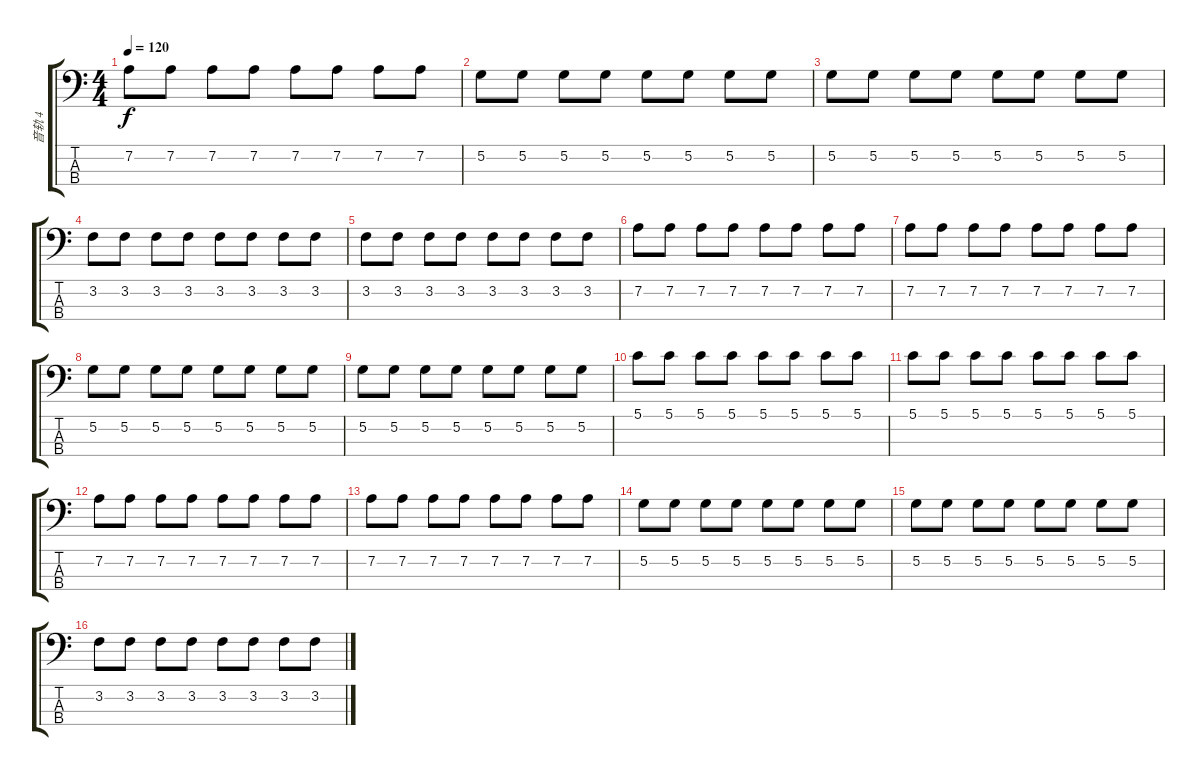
\track ("音轨 4" "音轨 4") {instrument electricbassfinger}
\staff {score tabs}
\tuning (G2 D2 A1 E1) {hide}
\ts (4 4)
\tempo 120
\clef f4
\ks c
7.2.8{dy f} 7.2.8 7.2.8 7.2.8 7.2.8 7.2.8 7.2.8 7.2.8 |
5.2.8 5.2.8 5.2.8 5.2.8 5.2.8 5.2.8 5.2.8 5.2.8 |
5.2.8 5.2.8 5.2.8 5.2.8 5.2.8 5.2.8 5.2.8 5.2.8 |
3.2.8 3.2.8 3.2.8 3.2.8 3.2.8 3.2.8 3.2.8 3.2.8 |
3.2.8 3.2.8 3.2.8 3.2.8 3.2.8 3.2.8 3.2.8 3.2.8 |
7.2.8 7.2.8 7.2.8 7.2.8 7.2.8 7.2.8 7.2.8 7.2.8 |
7.2.8 7.2.8 7.2.8 7.2.8 7.2.8 7.2.8 7.2.8 7.2.8 |
5.2.8 5.2.8 5.2.8 5.2.8 5.2.8 5.2.8 5.2.8 5.2.8 |
5.2.8 5.2.8 5.2.8 5.2.8 5.2.8 5.2.8 5.2.8 5.2.8 |
5.1.8 5.1.8 5.1.8 5.1.8 5.1.8 5.1.8 5.1.8 5.1.8 |
5.1.8 5.1.8 5.1.8 5.1.8 5.1.8 5.1.8 5.1.8 5.1.8 |
7.2.8 7.2.8 7.2.8 7.2.8 7.2.8 7.2.8 7.2.8 7.2.8 |
7.2.8 7.2.8 7.2.8 7.2.8 7.2.8 7.2.8 7.2.8 7.2.8 |
5.2.8 5.2.8 5.2.8 5.2.8 5.2.8 5.2.8 5.2.8 5.2.8 |
5.2.8 5.2.8 5.2.8 5.2.8 5.2.8 5.2.8 5.2.8 5.2.8 |
3.2.8 3.2.8 3.2.8 3.2.8 3.2.8 3.2.8 3.2.8 3.2.8
